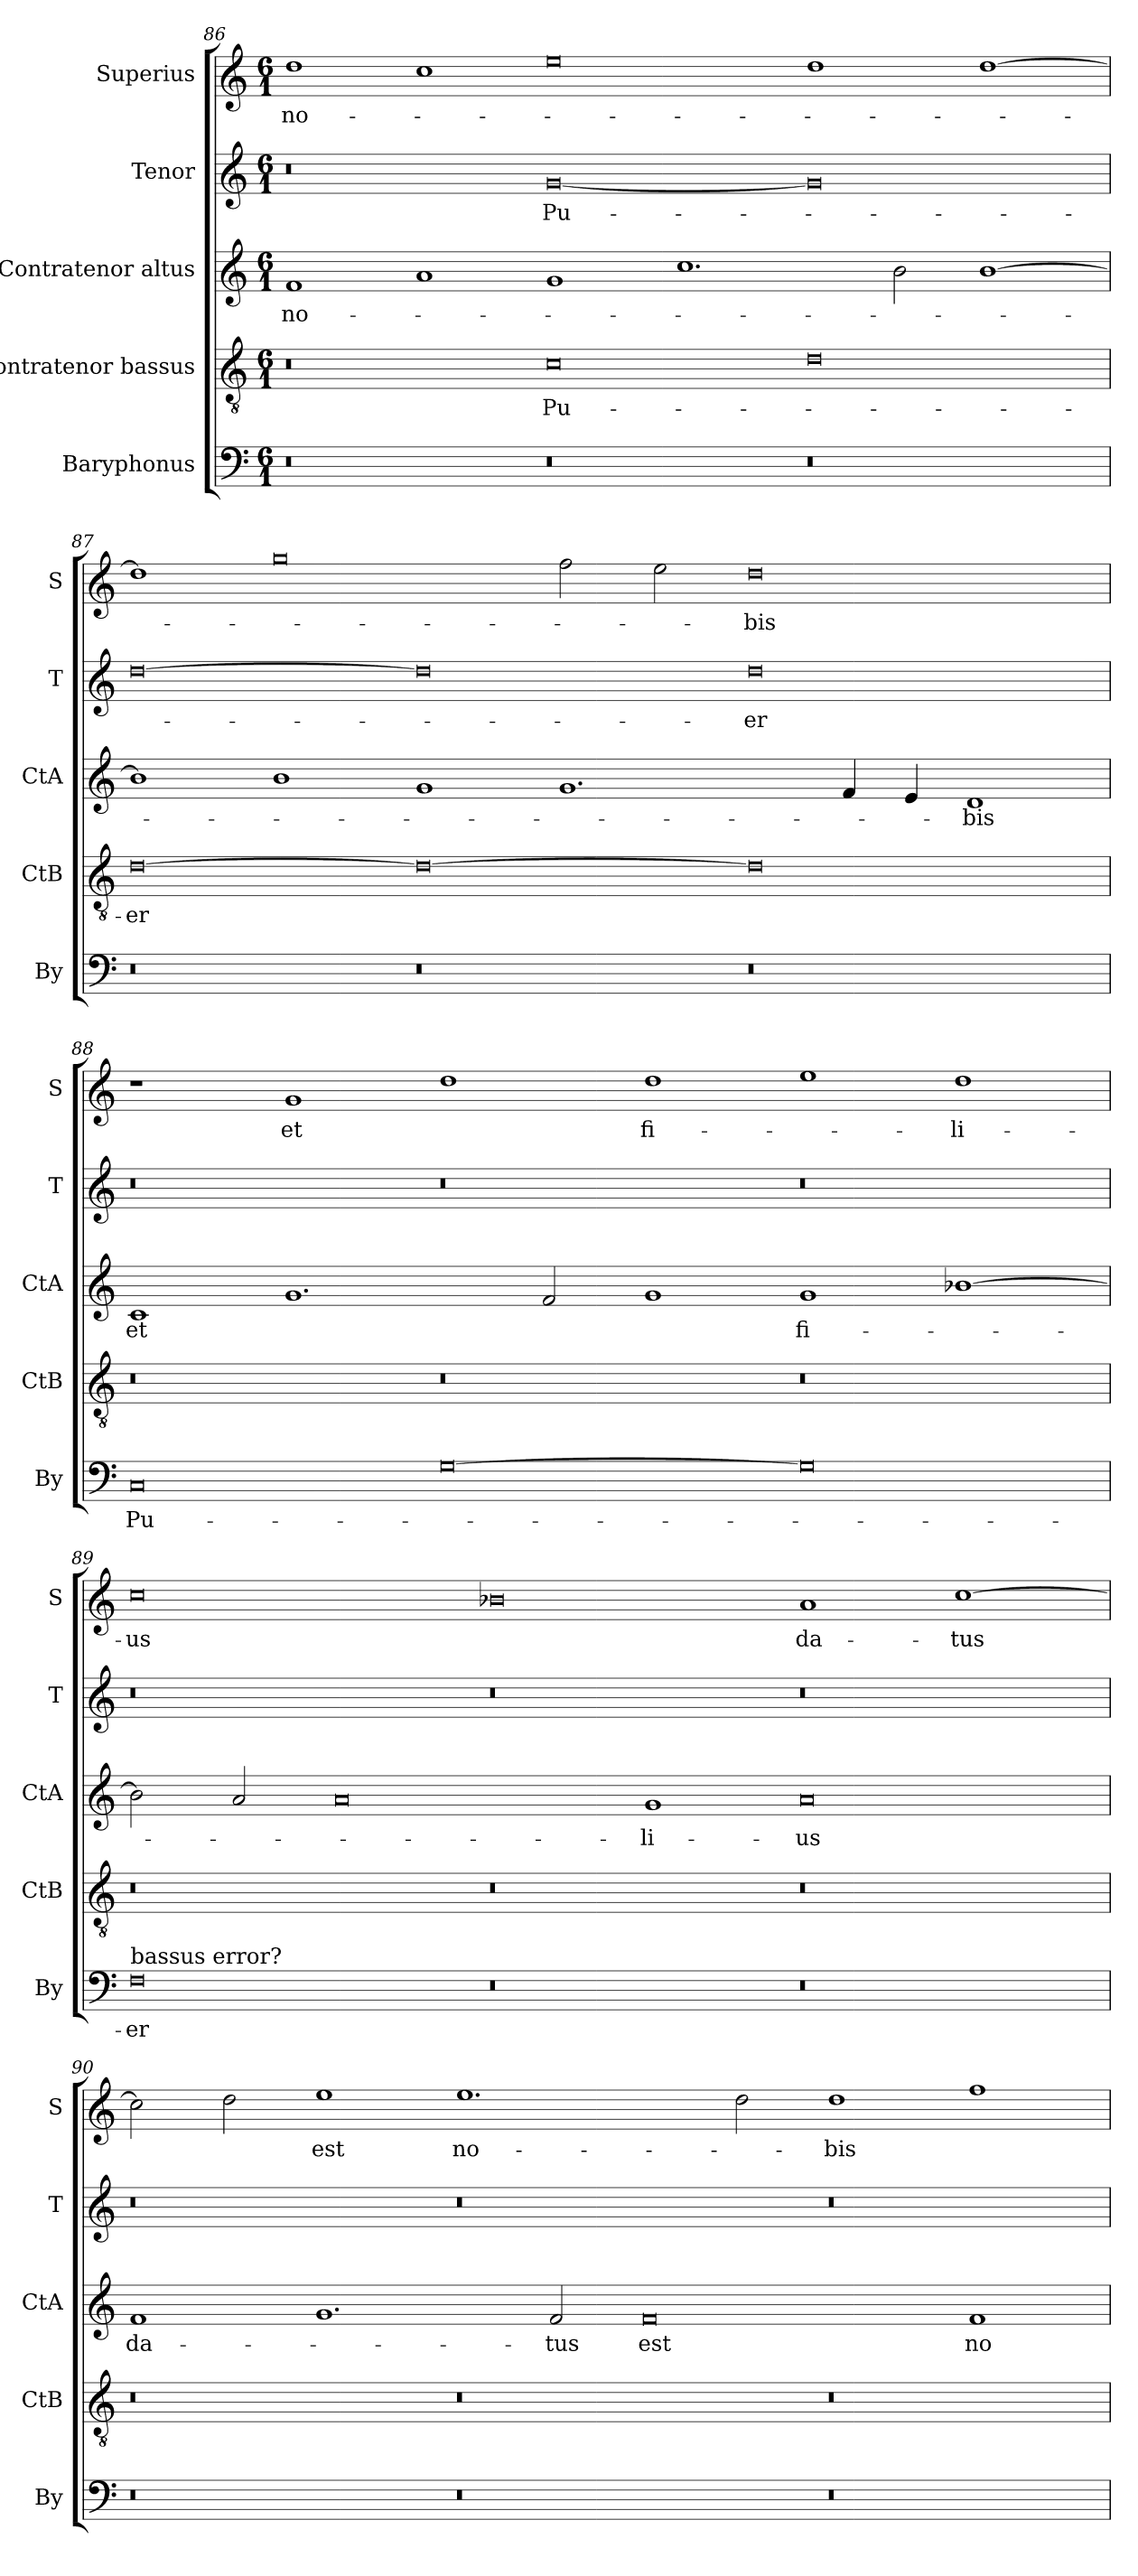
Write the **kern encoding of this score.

**kern	**text	**kern	**text	**kern	**text	**kern	**text	**kern	**text
*part5	*part5	*part4	*part4	*part3	*part3	*part2	*part2	*part1	*part1
*staff5	*staff5	*staff4	*staff4	*staff3	*staff3	*staff2	*staff2	*staff1	*staff1
*I"Baryphonus	*	*I"Contratenor bassus	*	*I"Contratenor altus	*	*I"Tenor	*	*I"Superius	*
*I'By	*	*I'CtB	*	*I'CtA	*	*I'T	*	*I'S	*
*clefF4	*	*clefGv2	*	*clefG2	*	*clefG2	*	*clefG2	*
*k[]	*	*k[]	*	*k[]	*	*k[]	*	*k[]	*
*M6/1	*	*M6/1	*	*M6/1	*	*M6/1	*	*M6/1	*
=86	=86	=86	=86	=86	=86	=86	=86	=86	=86
0r	.	0r	.	1f	no-	0r	.	1dd	no-
.	.	.	.	1a	.	.	.	1cc	.
0r	.	0c	Pu-	1g	.	[0g	Pu-	0ee	.
.	.	.	.	1.cc	.	.	.	.	.
0r	.	0d	.	.	.	0g]	.	1dd	.
.	.	.	.	2b\	.	.	.	.	.
.	.	.	.	[1b	.	.	.	[1dd	.
=87	=87	=87	=87	=87	=87	=87	=87	=87	=87
0r	.	[0d	-er	1b]	.	[0dd	.	1dd]	.
.	.	.	.	1b	.	.	.	0gg	.
0r	.	0d_	.	1g	.	0dd]	.	.	.
.	.	.	.	1.g	.	.	.	2ff\	.
.	.	.	.	.	.	.	.	2ee\	.
0r	.	0d]	.	.	.	0dd	-er	0dd	-bis
.	.	.	.	4f/	.	.	.	.	.
.	.	.	.	4e/	.	.	.	.	.
.	.	.	.	1d	-bis	.	.	.	.
=88	=88	=88	=88	=88	=88	=88	=88	=88	=88
0C	Pu-	0r	.	1c	et	0r	.	1r	.
.	.	.	.	1.g	.	.	.	1g	et
[0G	.	0r	.	.	.	0r	.	1dd	.
.	.	.	.	2f/	.	.	.	.	.
.	.	.	.	1g	.	.	.	1dd	fi-
0G]	.	0r	.	1g	fi-	0r	.	1ee	.
.	.	.	.	[1b-X	.	.	.	1dd	-li-
=89	=89	=89	=89	=89	=89	=89	=89	=89	=89
!LO:TX:a:t=bassus error?	!	!	!	!	!	!	!	!	!
0F	-er	0r	.	2b-\]	.	0r	.	0cc	-us
.	.	.	.	2a/	.	.	.	.	.
.	.	.	.	0a	.	.	.	.	.
0r	.	0r	.	.	.	0r	.	0b-X	.
.	.	.	.	1g	-li-	.	.	.	.
0r	.	0r	.	0a	-us	0r	.	1a	da-
.	.	.	.	.	.	.	.	[1cc	-tus
=90	=90	=90	=90	=90	=90	=90	=90	=90	=90
0r	.	0r	.	1f	da-	0r	.	2cc\]	.
.	.	.	.	.	.	.	.	2dd\	.
.	.	.	.	1.g	.	.	.	1ee	est
0r	.	0r	.	.	.	0r	.	1.ee	no-
.	.	.	.	2f/	-tus	.	.	.	.
.	.	.	.	0f	est	.	.	.	.
.	.	.	.	.	.	.	.	2dd\	.
0r	.	0r	.	.	.	0r	.	1dd	-bis
.	.	.	.	1f	no-	.	.	1ff	.
=	=	=	=	=	=	=	=	=	=
*-	*-	*-	*-	*-	*-	*-	*-	*-	*-
